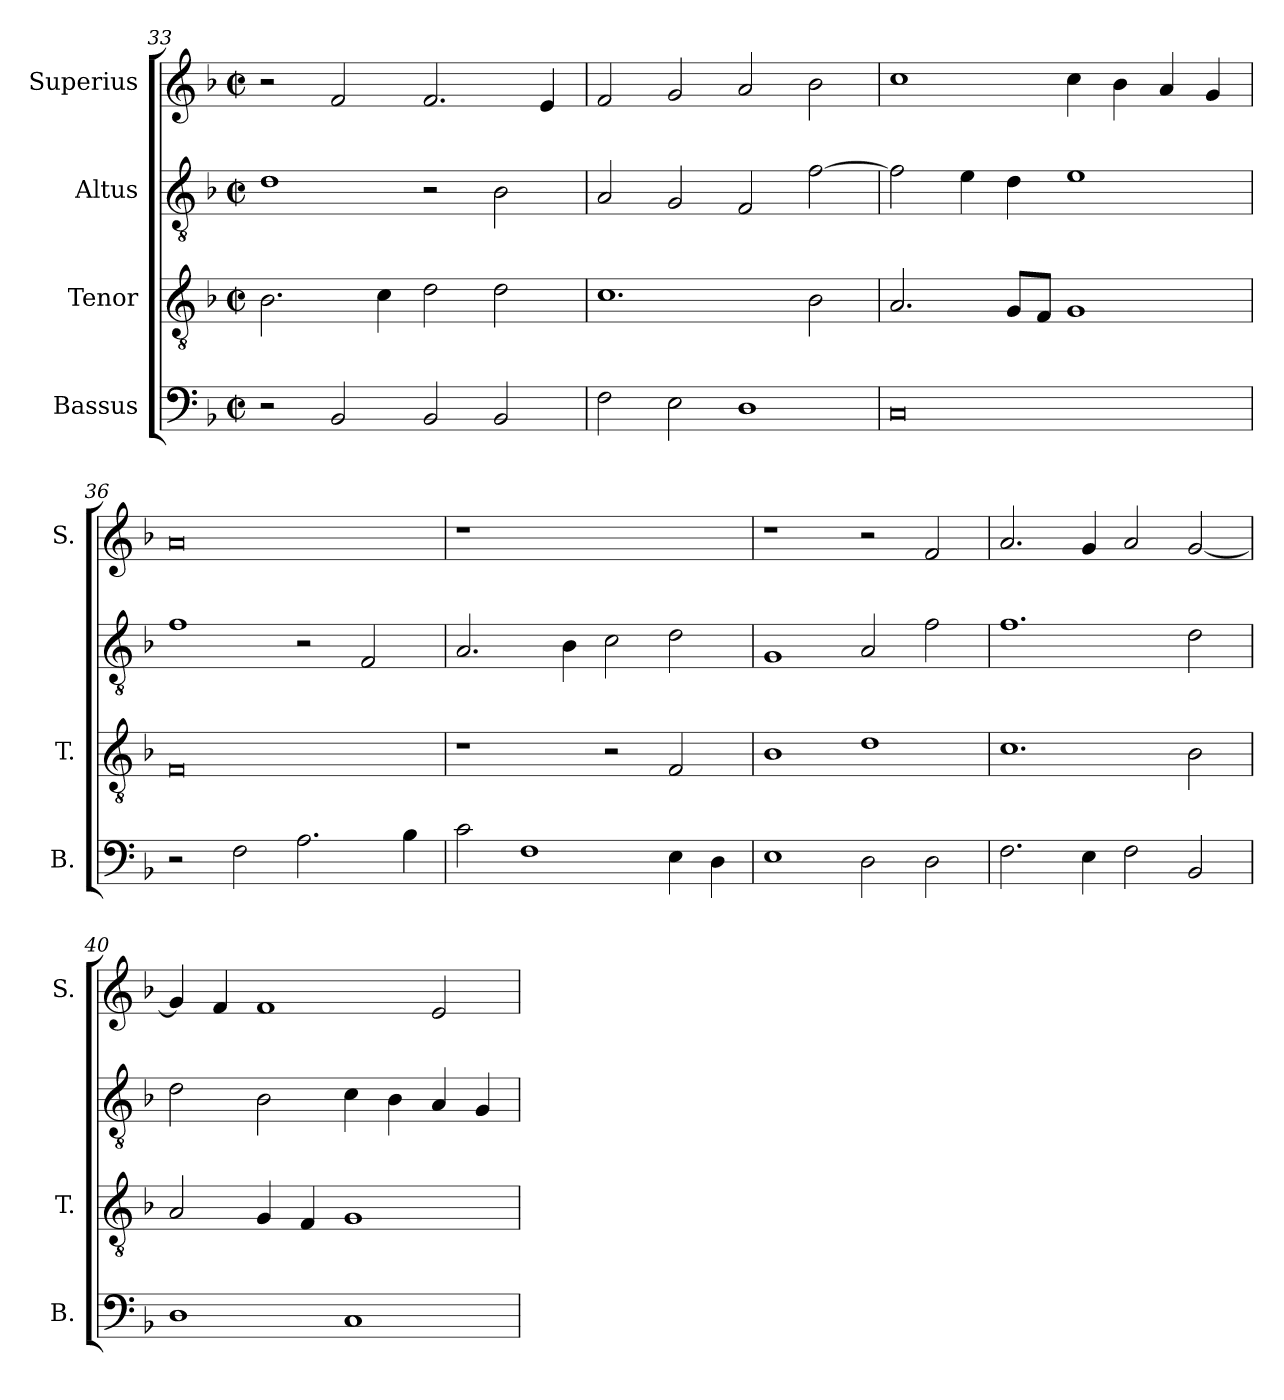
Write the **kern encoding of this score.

**kern	**kern	**kern	**kern
*part4	*part3	*part2	*part1
*staff4	*staff3	*staff2	*staff1
*I"Bassus	*I"Tenor	*I"Altus	*I"Superius
*I'B.	*I'T.	*	*I'S.
*clefF4	*clefGv2	*clefGv2	*clefG2
*	*ITrd7c12	*ITrd7c12	*
*k[b-]	*k[b-]	*k[b-]	*k[b-]
*F:	*F:	*F:	*F:
*M2/2	*M2/2	*M2/2	*M2/2
*met(c|)	*met(c|)	*met(c|)	*met(c|)
=33	=33	=33	=33
2r	2.BB-i\	1Di	2r
2BB-i/	.	.	2fi/
.	4Ci\	.	.
2BB-i/	2Di\	2r	2.fi/
2BB-i/	2Di\	2BB-i\	.
.	.	.	4ei/
=34	=34	=34	=34
2Fi\	1.Ci	2AAi/	2fi/
2Ei\	.	2GGi/	2gi/
1Di	.	2FFi/	2ai/
.	2BB-i\	[>2Fi\	2b-i\
!!LO:LB:g=z
=35	=35	=35	=35
0Ci	2.AAi/	2Fi\]	1cci
.	.	4Ei\	.
.	8GGi/L	4Di\	.
.	8FFi/J	.	.
.	1GGi	1Ei	4cci\
.	.	.	4b-i\
.	.	.	4ai/
.	.	.	4gi/
=36	=36	=36	=36
2r	0FFi	1Fi	0ai
2Fi\	.	.	.
2.Ai\	.	2r	.
.	.	2FFi/	.
4B-i\	.	.	.
=37	=37	=37	=37
!	!	!	!LO:N:vis=1
2ci\	1r	2.AAi/	1r
1Fi	.	.	.
.	.	4BB-i\	.
.	2r	2Ci\	1ryy
4Ei\	2FFi/	2Di\	.
4Di\	.	.	.
=38	=38	=38	=38
1Ei	1BB-i	1GGi	1r
2Di\	1Di	2AAi/	2r
2Di\	.	2Fi\	2fi/
=39	=39	=39	=39
2.Fi\	1.Ci	1.Fi	2.ai/
4Ei\	.	.	4gi/
2Fi\	.	.	2ai/
2BB-i/	2BB-i\	2Di\	[<2gi/
!!LO:PB:g=z
=40	=40	=40	=40
1Di	2AAi/	2Di\	4gi/]
.	.	.	4fi/
.	4GGi/	2BB-i\	1fi
.	4FFi/	.	.
1Ci	1GGi	4Ci\	.
.	.	4BB-i\	.
.	.	4AAi/	2ei/
.	.	4GGi/	.
=	=	=	=
*-	*-	*-	*-
